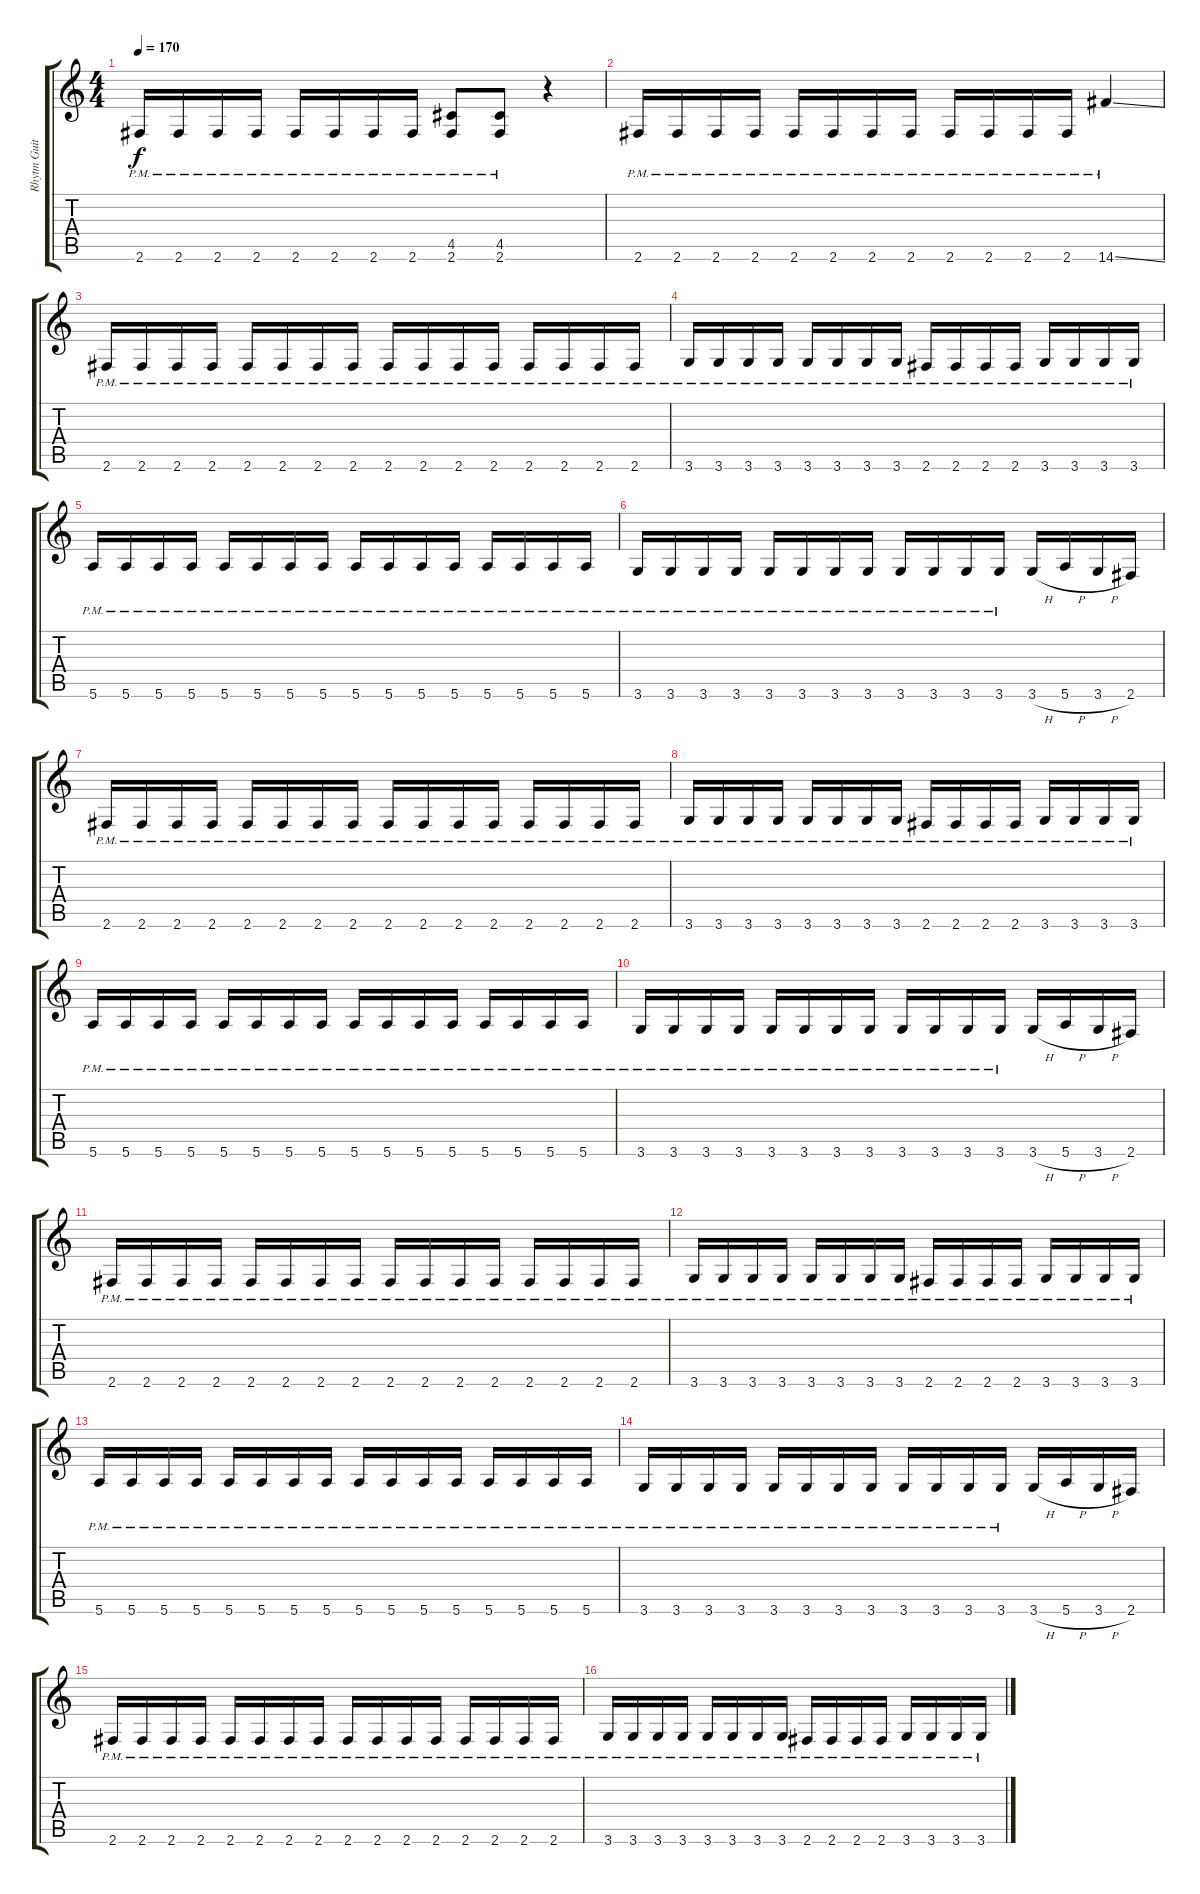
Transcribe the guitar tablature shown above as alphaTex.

\track ("Rhytm Guitar 1" "Rhytm Guit") {instrument distortionguitar}
\staff {score tabs}
\tuning (E4 B3 G3 D3 A2 E2) {hide}
\ts (4 4)
\tempo 170
\clef g2
\ks c
2.6{pm}.16{dy f} 2.6{pm}.16 2.6{pm}.16 2.6{pm}.16 2.6{pm}.16 2.6{pm}.16 2.6{pm}.16 2.6{pm}.16 (4.5{pm} 2.6{pm}).8 (4.5{pm} 2.6{pm}).8 r.4 |
2.6{pm}.16 2.6{pm}.16 2.6{pm}.16 2.6{pm}.16 2.6{pm}.16 2.6{pm}.16 2.6{pm}.16 2.6{pm}.16 2.6{pm}.16 2.6{pm}.16 2.6{pm}.16 2.6{pm}.16 14.6{ss pm}.4 |
2.6{pm}.16 2.6{pm}.16 2.6{pm}.16 2.6{pm}.16 2.6{pm}.16 2.6{pm}.16 2.6{pm}.16 2.6{pm}.16 2.6{pm}.16 2.6{pm}.16 2.6{pm}.16 2.6{pm}.16 2.6{pm}.16 2.6{pm}.16 2.6{pm}.16 2.6{pm}.16 |
3.6{pm}.16 3.6{pm}.16 3.6{pm}.16 3.6{pm}.16 3.6{pm}.16 3.6{pm}.16 3.6{pm}.16 3.6{pm}.16 2.6{pm}.16 2.6{pm}.16 2.6{pm}.16 2.6{pm}.16 3.6{pm}.16 3.6{pm}.16 3.6{pm}.16 3.6{pm}.16 |
5.6{pm}.16 5.6{pm}.16 5.6{pm}.16 5.6{pm}.16 5.6{pm}.16 5.6{pm}.16 5.6{pm}.16 5.6{pm}.16 5.6{pm}.16 5.6{pm}.16 5.6{pm}.16 5.6{pm}.16 5.6{pm}.16 5.6{pm}.16 5.6{pm}.16 5.6{pm}.16 |
3.6{pm}.16 3.6{pm}.16 3.6{pm}.16 3.6{pm}.16 3.6{pm}.16 3.6{pm}.16 3.6{pm}.16 3.6{pm}.16 3.6{pm}.16 3.6{pm}.16 3.6{pm}.16 3.6{pm}.16 3.6{h}.16 5.6{h}.16 3.6{h}.16 2.6.16 |
2.6{pm}.16 2.6{pm}.16 2.6{pm}.16 2.6{pm}.16 2.6{pm}.16 2.6{pm}.16 2.6{pm}.16 2.6{pm}.16 2.6{pm}.16 2.6{pm}.16 2.6{pm}.16 2.6{pm}.16 2.6{pm}.16 2.6{pm}.16 2.6{pm}.16 2.6{pm}.16 |
3.6{pm}.16 3.6{pm}.16 3.6{pm}.16 3.6{pm}.16 3.6{pm}.16 3.6{pm}.16 3.6{pm}.16 3.6{pm}.16 2.6{pm}.16 2.6{pm}.16 2.6{pm}.16 2.6{pm}.16 3.6{pm}.16 3.6{pm}.16 3.6{pm}.16 3.6{pm}.16 |
5.6{pm}.16 5.6{pm}.16 5.6{pm}.16 5.6{pm}.16 5.6{pm}.16 5.6{pm}.16 5.6{pm}.16 5.6{pm}.16 5.6{pm}.16 5.6{pm}.16 5.6{pm}.16 5.6{pm}.16 5.6{pm}.16 5.6{pm}.16 5.6{pm}.16 5.6{pm}.16 |
3.6{pm}.16 3.6{pm}.16 3.6{pm}.16 3.6{pm}.16 3.6{pm}.16 3.6{pm}.16 3.6{pm}.16 3.6{pm}.16 3.6{pm}.16 3.6{pm}.16 3.6{pm}.16 3.6{pm}.16 3.6{h}.16 5.6{h}.16 3.6{h}.16 2.6.16 |
2.6{pm}.16 2.6{pm}.16 2.6{pm}.16 2.6{pm}.16 2.6{pm}.16 2.6{pm}.16 2.6{pm}.16 2.6{pm}.16 2.6{pm}.16 2.6{pm}.16 2.6{pm}.16 2.6{pm}.16 2.6{pm}.16 2.6{pm}.16 2.6{pm}.16 2.6{pm}.16 |
3.6{pm}.16 3.6{pm}.16 3.6{pm}.16 3.6{pm}.16 3.6{pm}.16 3.6{pm}.16 3.6{pm}.16 3.6{pm}.16 2.6{pm}.16 2.6{pm}.16 2.6{pm}.16 2.6{pm}.16 3.6{pm}.16 3.6{pm}.16 3.6{pm}.16 3.6{pm}.16 |
5.6{pm}.16 5.6{pm}.16 5.6{pm}.16 5.6{pm}.16 5.6{pm}.16 5.6{pm}.16 5.6{pm}.16 5.6{pm}.16 5.6{pm}.16 5.6{pm}.16 5.6{pm}.16 5.6{pm}.16 5.6{pm}.16 5.6{pm}.16 5.6{pm}.16 5.6{pm}.16 |
3.6{pm}.16 3.6{pm}.16 3.6{pm}.16 3.6{pm}.16 3.6{pm}.16 3.6{pm}.16 3.6{pm}.16 3.6{pm}.16 3.6{pm}.16 3.6{pm}.16 3.6{pm}.16 3.6{pm}.16 3.6{h}.16 5.6{h}.16 3.6{h}.16 2.6.16 |
2.6{pm}.16 2.6{pm}.16 2.6{pm}.16 2.6{pm}.16 2.6{pm}.16 2.6{pm}.16 2.6{pm}.16 2.6{pm}.16 2.6{pm}.16 2.6{pm}.16 2.6{pm}.16 2.6{pm}.16 2.6{pm}.16 2.6{pm}.16 2.6{pm}.16 2.6{pm}.16 |
3.6{pm}.16 3.6{pm}.16 3.6{pm}.16 3.6{pm}.16 3.6{pm}.16 3.6{pm}.16 3.6{pm}.16 3.6{pm}.16 2.6{pm}.16 2.6{pm}.16 2.6{pm}.16 2.6{pm}.16 3.6{pm}.16 3.6{pm}.16 3.6{pm}.16 3.6{pm}.16
